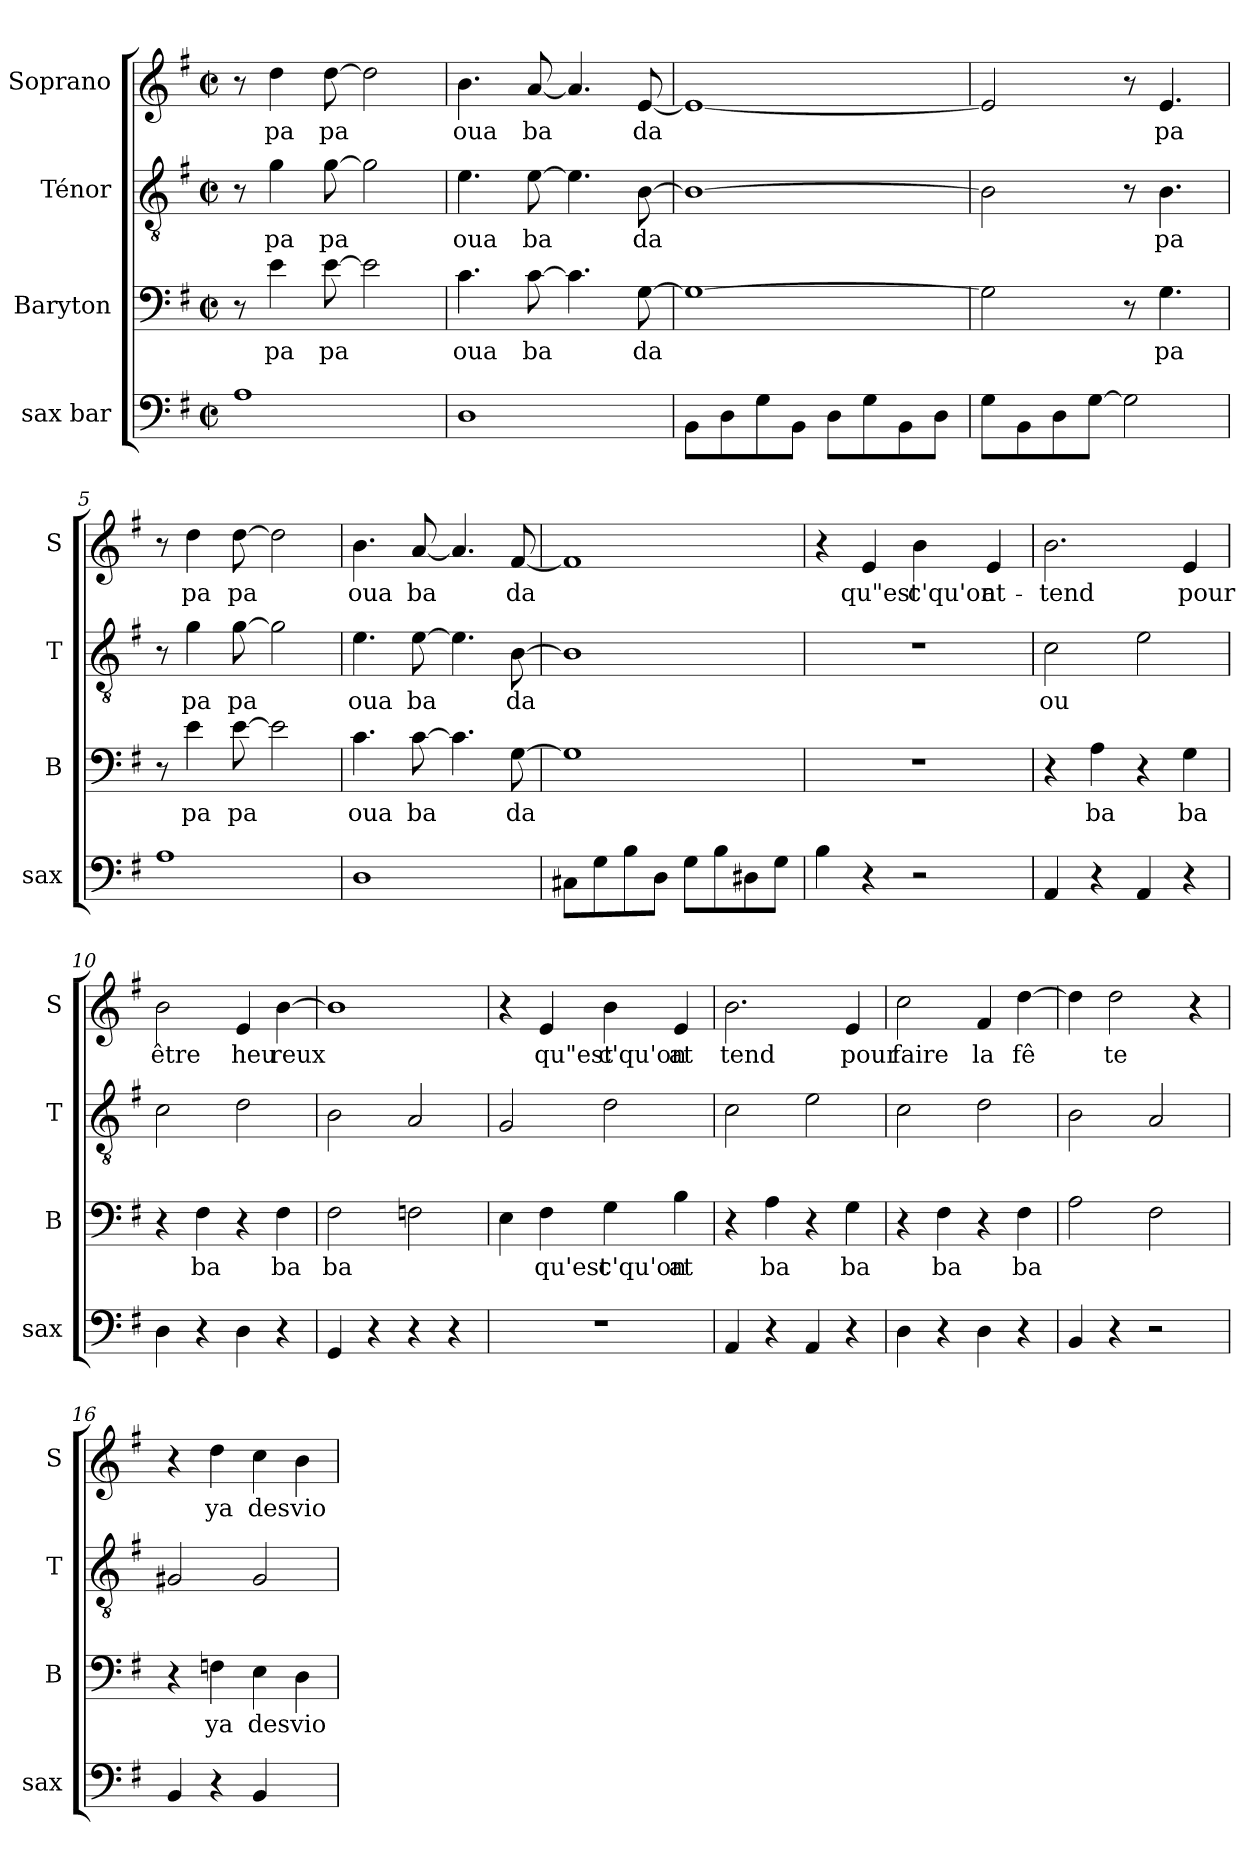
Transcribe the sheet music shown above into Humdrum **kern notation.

**kern	**kern	**text	**kern	**text	**kern	**text
*part4	*part3	*part3	*part2	*part2	*part1	*part1
*staff4	*staff3	*staff3	*staff2	*staff2	*staff1	*staff1
*I"sax bar	*I"Baryton	*	*I"Ténor	*	*I"Soprano	*
*I'sax	*I'B	*	*I'T	*	*I'S	*
*clefF4	*clefF4	*	*clefGv2	*	*clefG2	*
*k[f#]	*k[f#]	*	*k[f#]	*	*k[f#]	*
*G:	*G:	*	*G:	*	*G:	*
*M2/2	*M2/2	*	*M2/2	*	*M2/2	*
*met(c|)	*met(c|)	*	*met(c|)	*	*met(c|)	*
=1	=1	=1	=1	=1	=1	=1
1A	8r	.	8r	.	8r	.
!	!	!LO:LY:b	!	!LO:LY:b	!	!LO:LY:b
.	4e\	pa	4g\	pa	4dd\	pa
!	!	!LO:LY:b	!	!LO:LY:b	!	!LO:LY:b
.	[8e\	pa	[8g\	pa	[8dd\	pa
.	2e\]	.	2g\]	.	2dd\]	.
=2	=2	=2	=2	=2	=2	=2
!	!	!LO:LY:b	!	!LO:LY:b	!	!LO:LY:b
1D	4.c\	oua	4.e\	oua	4.b\	oua
!	!	!LO:LY:b	!	!LO:LY:b	!	!LO:LY:b
.	[8c\	ba	[8e\	ba	[8a/	ba
.	4.c\]	.	4.e\]	.	4.a/]	.
!	!	!LO:LY:b	!	!LO:LY:b	!	!LO:LY:b
.	[8G\	da	[8B\	da	[8e/	da
=3	=3	=3	=3	=3	=3	=3
8BB\L	1G_	.	1B_	.	1e_	.
8D\	.	.	.	.	.	.
8G\	.	.	.	.	.	.
8BB\J	.	.	.	.	.	.
8D\L	.	.	.	.	.	.
8G\	.	.	.	.	.	.
8BB\	.	.	.	.	.	.
8D\J	.	.	.	.	.	.
=4	=4	=4	=4	=4	=4	=4
8G\L	2G\]	.	2B\]	.	2e/]	.
8BB\	.	.	.	.	.	.
8D\	.	.	.	.	.	.
[8G\J	.	.	.	.	.	.
2G\]	8r	.	8r	.	8r	.
!	!	!LO:LY:b	!	!LO:LY:b	!	!LO:LY:b
.	4.G\	pa	4.B\	pa	4.e/	pa
!!LO:LB:g=z
=5	=5	=5	=5	=5	=5	=5
1A	8r	.	8r	.	8r	.
!	!	!LO:LY:b	!	!LO:LY:b	!	!LO:LY:b
.	4e\	pa	4g\	pa	4dd\	pa
!	!	!LO:LY:b	!	!LO:LY:b	!	!LO:LY:b
.	[8e\	pa	[8g\	pa	[8dd\	pa
.	2e\]	.	2g\]	.	2dd\]	.
=6	=6	=6	=6	=6	=6	=6
!	!	!LO:LY:b	!	!LO:LY:b	!	!LO:LY:b
1D	4.c\	oua	4.e\	oua	4.b\	oua
!	!	!LO:LY:b	!	!LO:LY:b	!	!LO:LY:b
.	[8c\	ba	[8e\	ba	[8a/	ba
.	4.c\]	.	4.e\]	.	4.a/]	.
!	!	!LO:LY:b	!	!LO:LY:b	!	!LO:LY:b
.	[8G\	da	[8B\	da	[8f#/	da
=7	=7	=7	=7	=7	=7	=7
8C#X\L	1G]	.	1B]	.	1f#]	.
8G\	.	.	.	.	.	.
8B\	.	.	.	.	.	.
8D\J	.	.	.	.	.	.
8G\L	.	.	.	.	.	.
8B\	.	.	.	.	.	.
8D#X\	.	.	.	.	.	.
8G\J	.	.	.	.	.	.
=8	=8	=8	=8	=8	=8	=8
4B\	1r	.	1r	.	4r	.
!	!	!	!	!	!	!LO:LY:b
4r	.	.	.	.	4e/	qu"est
!	!	!	!	!	!	!LO:LY:b
2r	.	.	.	.	4b\	c'qu'on
!	!	!	!	!	!	!LO:LY:b
.	.	.	.	.	4e/	at-
!!LO:LB:g=z
=9	=9	=9	=9	=9	=9	=9
!	!	!	!	!LO:LY:b	!	!LO:LY:b
4AA/	4r	.	2c\	ou	2.b\	-tend
!	!	!LO:LY:b	!	!	!	!
4r	4A\	ba	.	.	.	.
4AA/	4r	.	2e\	.	.	.
!	!	!LO:LY:b	!	!	!	!LO:LY:b
4r	4G\	ba	.	.	4e/	pour
=10	=10	=10	=10	=10	=10	=10
!	!	!	!	!	!	!LO:LY:b
4D\	4r	.	2c\	.	2b\	être
!	!	!LO:LY:b	!	!	!	!
4r	4F#\	ba	.	.	.	.
!	!	!	!	!	!	!LO:LY:b
4D\	4r	.	2d\	.	4e/	heu
!	!	!LO:LY:b	!	!	!	!LO:LY:b
4r	4F#\	ba	.	.	[4b\	reux
=11	=11	=11	=11	=11	=11	=11
!	!	!LO:LY:b	!	!	!	!
4GG/	2F#\	ba	2B\	.	1b]	.
4r	.	.	.	.	.	.
4r	2Fn\	.	2A/	.	.	.
4r	.	.	.	.	.	.
=12	=12	=12	=12	=12	=12	=12
1r	4E\	.	2G/	.	4r	.
!	!	!LO:LY:b	!	!	!	!LO:LY:b
.	4F#\	qu'est	.	.	4e/	qu"est
!	!	!LO:LY:b	!	!	!	!LO:LY:b
.	4G\	c'qu'on	2d\	.	4b\	c'qu'on
!	!	!LO:LY:b	!	!	!	!LO:LY:b
.	4B\	at	.	.	4e/	at
!!LO:PB:g=z
=13	=13	=13	=13	=13	=13	=13
!	!	!	!	!	!	!LO:LY:b
4AA/	4r	.	2c\	.	2.b\	tend
!	!	!LO:LY:b	!	!	!	!
4r	4A\	ba	.	.	.	.
4AA/	4r	.	2e\	.	.	.
!	!	!LO:LY:b	!	!	!	!LO:LY:b
4r	4G\	ba	.	.	4e/	pour
=14	=14	=14	=14	=14	=14	=14
!	!	!	!	!	!	!LO:LY:b
4D\	4r	.	2c\	.	2cc\	faire
!	!	!LO:LY:b	!	!	!	!
4r	4F#\	ba	.	.	.	.
!	!	!	!	!	!	!LO:LY:b
4D\	4r	.	2d\	.	4f#/	la
!	!	!LO:LY:b	!	!	!	!LO:LY:b
4r	4F#\	ba	.	.	[4dd\	fê
=15	=15	=15	=15	=15	=15	=15
4BB/	2A\	.	2B\	.	4dd\]	.
!	!	!	!	!	!	!LO:LY:b
4r	.	.	.	.	2dd\	te
2r	2F#\	.	2A/	.	.	.
.	.	.	.	.	4r	.
=16	=16	=16	=16	=16	=16	=16
4BB/	4r	.	2G#X/	.	4r	.
!	!	!LO:LY:b	!	!	!	!LO:LY:b
4r	4Fn\	ya	.	.	4dd\	ya
!	!	!LO:LY:b	!	!	!	!LO:LY:b
4BB/	4E\	des	2G#/	.	4cc\	des
!	!	!LO:LY:b	!	!	!	!LO:LY:b
4ryy	4D\	vio	.	.	4b\	vio
=	=	=	=	=	=	=
*-	*-	*-	*-	*-	*-	*-
